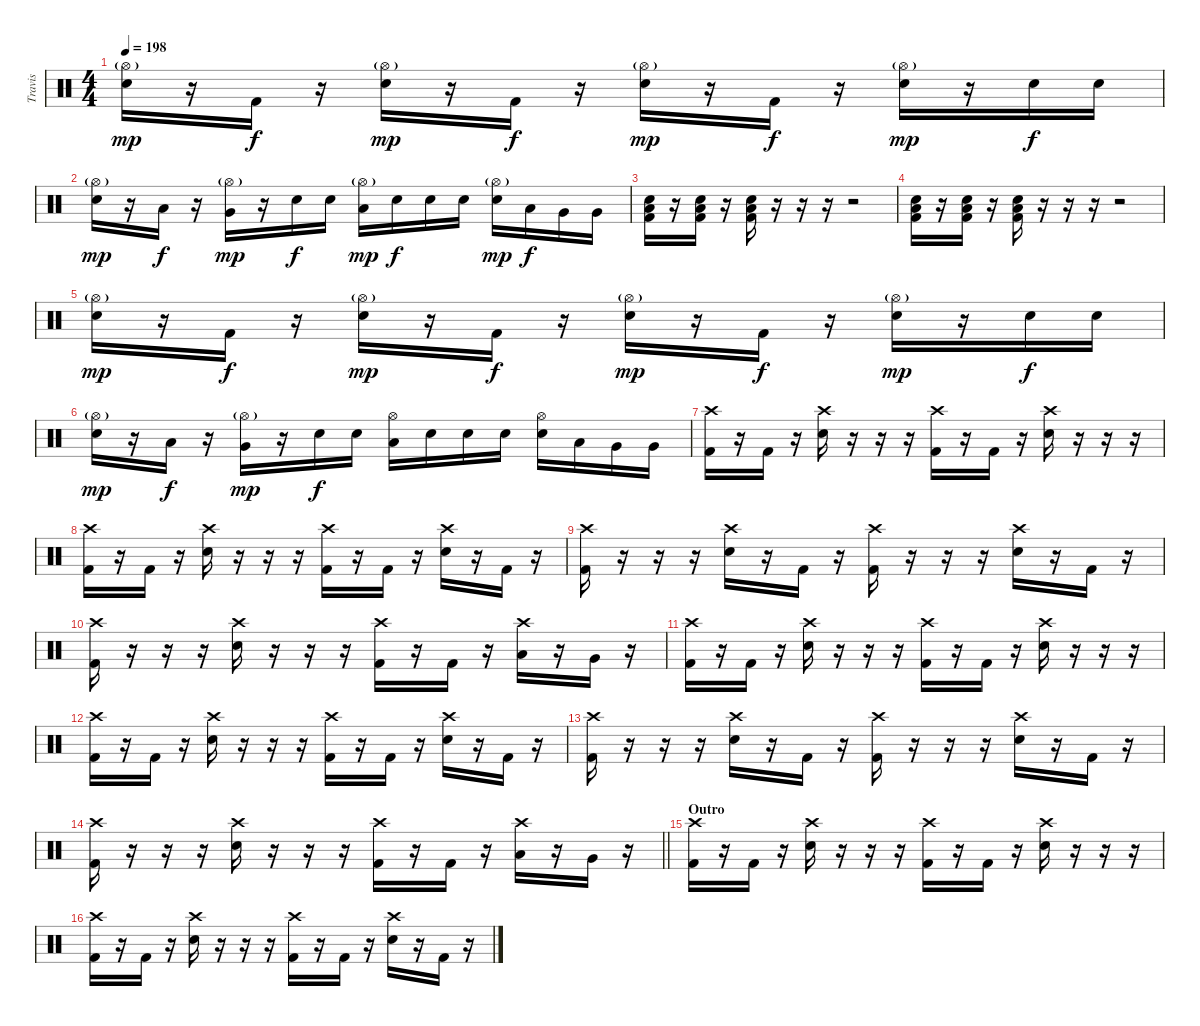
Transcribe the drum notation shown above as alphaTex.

\track ("Travis" "Travis") {instrument percussion}
\staff {score}
\articulation defaults
\ts (4 4)
\tempo 198
\clef neutral
\ks c
("Hi-Hat (open)"{g} "Snare (hit) 2").16{dy mp} r.16 "Kick (hit) 2".16{dy f} r.16 ("Hi-Hat (open)"{g} "Snare (hit) 2").16{dy mp} r.16 "Kick (hit) 2".16{dy f} r.16 ("Hi-Hat (open)"{g} "Snare (hit) 2").16{dy mp} r.16 "Kick (hit) 2".16{dy f} r.16 ("Hi-Hat (open)"{g} "Snare (hit) 2").16{dy mp} r.16 "Snare (hit) 2".16{dy f} "Snare (hit) 2".16 |
("Hi-Hat (open)"{g} "Snare (hit) 2").16{dy mp} r.16 "Low Tom (hit)".16{dy f} r.16 ("Hi-Hat (open)"{g} "Very Low Tom (hit)").16{dy mp} r.16 "Snare (hit) 2".16{dy f} "Snare (hit) 2".16 ("Hi-Hat (open)"{g} "Low Tom (hit)").16{dy mp} "Snare (hit) 2".16{dy f} "Snare (hit) 2".16 "Snare (hit) 2".16 ("Hi-Hat (open)"{g} "Snare (hit) 2").16{dy mp} "Low Tom (hit)".16{dy f} "Very Low Tom (hit)".16 "Very Low Tom (hit)".16 |
("Snare (hit) 2" "Low Tom (hit)" "Kick (hit) 2").16 r.16 ("Snare (hit) 2" "Low Tom (hit)" "Kick (hit) 2").16 r.16 ("Snare (hit) 2" "Low Tom (hit)" "Kick (hit) 2").16 r.16 r.16 r.16 r.2 |
("Snare (hit) 2" "Low Tom (hit)" "Kick (hit) 2").16 r.16 ("Snare (hit) 2" "Low Tom (hit)" "Kick (hit) 2").16 r.16 ("Snare (hit) 2" "Low Tom (hit)" "Kick (hit) 2").16 r.16 r.16 r.16 r.2 |
("Hi-Hat (open)"{g} "Snare (hit) 2").16{dy mp} r.16 "Kick (hit) 2".16{dy f} r.16 ("Hi-Hat (open)"{g} "Snare (hit) 2").16{dy mp} r.16 "Kick (hit) 2".16{dy f} r.16 ("Hi-Hat (open)"{g} "Snare (hit) 2").16{dy mp} r.16 "Kick (hit) 2".16{dy f} r.16 ("Hi-Hat (open)"{g} "Snare (hit) 2").16{dy mp} r.16 "Snare (hit) 2".16{dy f} "Snare (hit) 2".16 |
("Hi-Hat (open)"{g} "Snare (hit) 2").16{dy mp} r.16 "Low Tom (hit)".16{dy f} r.16 ("Hi-Hat (open)"{g} "Very Low Tom (hit)").16{dy mp} r.16 "Snare (hit) 2".16{dy f} "Snare (hit) 2".16 ("Hi-Hat (open)" "Low Tom (hit)").16 "Snare (hit) 2".16 "Snare (hit) 2".16 "Snare (hit) 2".16 ("Hi-Hat (open)" "Snare (hit) 2").16 "Low Tom (hit)".16 "Very Low Tom (hit)".16 "Very Low Tom (hit)".16 |
("Crash high (hit)" "Kick (hit) 2").16 r.16 "Kick (hit) 2".16 r.16 ("Crash high (hit)" "Snare (hit) 2").16 r.16 r.16 r.16 ("Crash high (hit)" "Kick (hit) 2").16 r.16 "Kick (hit) 2".16 r.16 ("Crash high (hit)" "Snare (hit) 2").16 r.16 r.16 r.16 |
("Crash high (hit)" "Kick (hit) 2").16 r.16 "Kick (hit) 2".16 r.16 ("Crash high (hit)" "Snare (hit) 2").16 r.16 r.16 r.16 ("Crash high (hit)" "Kick (hit) 2").16 r.16 "Kick (hit) 2".16 r.16 ("Crash high (hit)" "Snare (hit) 2").16 r.16 "Kick (hit) 2".16 r.16 |
("Crash high (hit)" "Kick (hit) 2").16 r.16 r.16 r.16 ("Crash high (hit)" "Snare (hit) 2").16 r.16 "Kick (hit) 2".16 r.16 ("Crash high (hit)" "Kick (hit) 2").16 r.16 r.16 r.16 ("Crash high (hit)" "Snare (hit) 2").16 r.16 "Kick (hit) 2".16 r.16 |
("Crash high (hit)" "Kick (hit) 2").16 r.16 r.16 r.16 ("Crash high (hit)" "Snare (hit) 2").16 r.16 r.16 r.16 ("Crash high (hit)" "Kick (hit) 2").16 r.16 "Kick (hit) 2".16 r.16 ("Crash high (hit)" "Low Tom (hit)").16 r.16 "Very Low Tom (hit)".16 r.16 |
("Crash high (hit)" "Kick (hit) 2").16 r.16 "Kick (hit) 2".16 r.16 ("Crash high (hit)" "Snare (hit) 2").16 r.16 r.16 r.16 ("Crash high (hit)" "Kick (hit) 2").16 r.16 "Kick (hit) 2".16 r.16 ("Crash high (hit)" "Snare (hit) 2").16 r.16 r.16 r.16 |
("Crash high (hit)" "Kick (hit) 2").16 r.16 "Kick (hit) 2".16 r.16 ("Crash high (hit)" "Snare (hit) 2").16 r.16 r.16 r.16 ("Crash high (hit)" "Kick (hit) 2").16 r.16 "Kick (hit) 2".16 r.16 ("Crash high (hit)" "Snare (hit) 2").16 r.16 "Kick (hit) 2".16 r.16 |
("Crash high (hit)" "Kick (hit) 2").16 r.16 r.16 r.16 ("Crash high (hit)" "Snare (hit) 2").16 r.16 "Kick (hit) 2".16 r.16 ("Crash high (hit)" "Kick (hit) 2").16 r.16 r.16 r.16 ("Crash high (hit)" "Snare (hit) 2").16 r.16 "Kick (hit) 2".16 r.16 |
\barLineRight lightlight
("Crash high (hit)" "Kick (hit) 2").16 r.16 r.16 r.16 ("Crash high (hit)" "Snare (hit) 2").16 r.16 r.16 r.16 ("Crash high (hit)" "Kick (hit) 2").16 r.16 "Kick (hit) 2".16 r.16 ("Crash high (hit)" "Low Tom (hit)").16 r.16 "Very Low Tom (hit)".16 r.16 |
\section ("" "Outro")
("Crash high (hit)" "Kick (hit) 2").16 r.16 "Kick (hit) 2".16 r.16 ("Crash high (hit)" "Snare (hit) 2").16 r.16 r.16 r.16 ("Crash high (hit)" "Kick (hit) 2").16 r.16 "Kick (hit) 2".16 r.16 ("Crash high (hit)" "Snare (hit) 2").16 r.16 r.16 r.16 |
("Crash high (hit)" "Kick (hit) 2").16 r.16 "Kick (hit) 2".16 r.16 ("Crash high (hit)" "Snare (hit) 2").16 r.16 r.16 r.16 ("Crash high (hit)" "Kick (hit) 2").16 r.16 "Kick (hit) 2".16 r.16 ("Crash high (hit)" "Snare (hit) 2").16 r.16 "Kick (hit) 2".16 r.16
